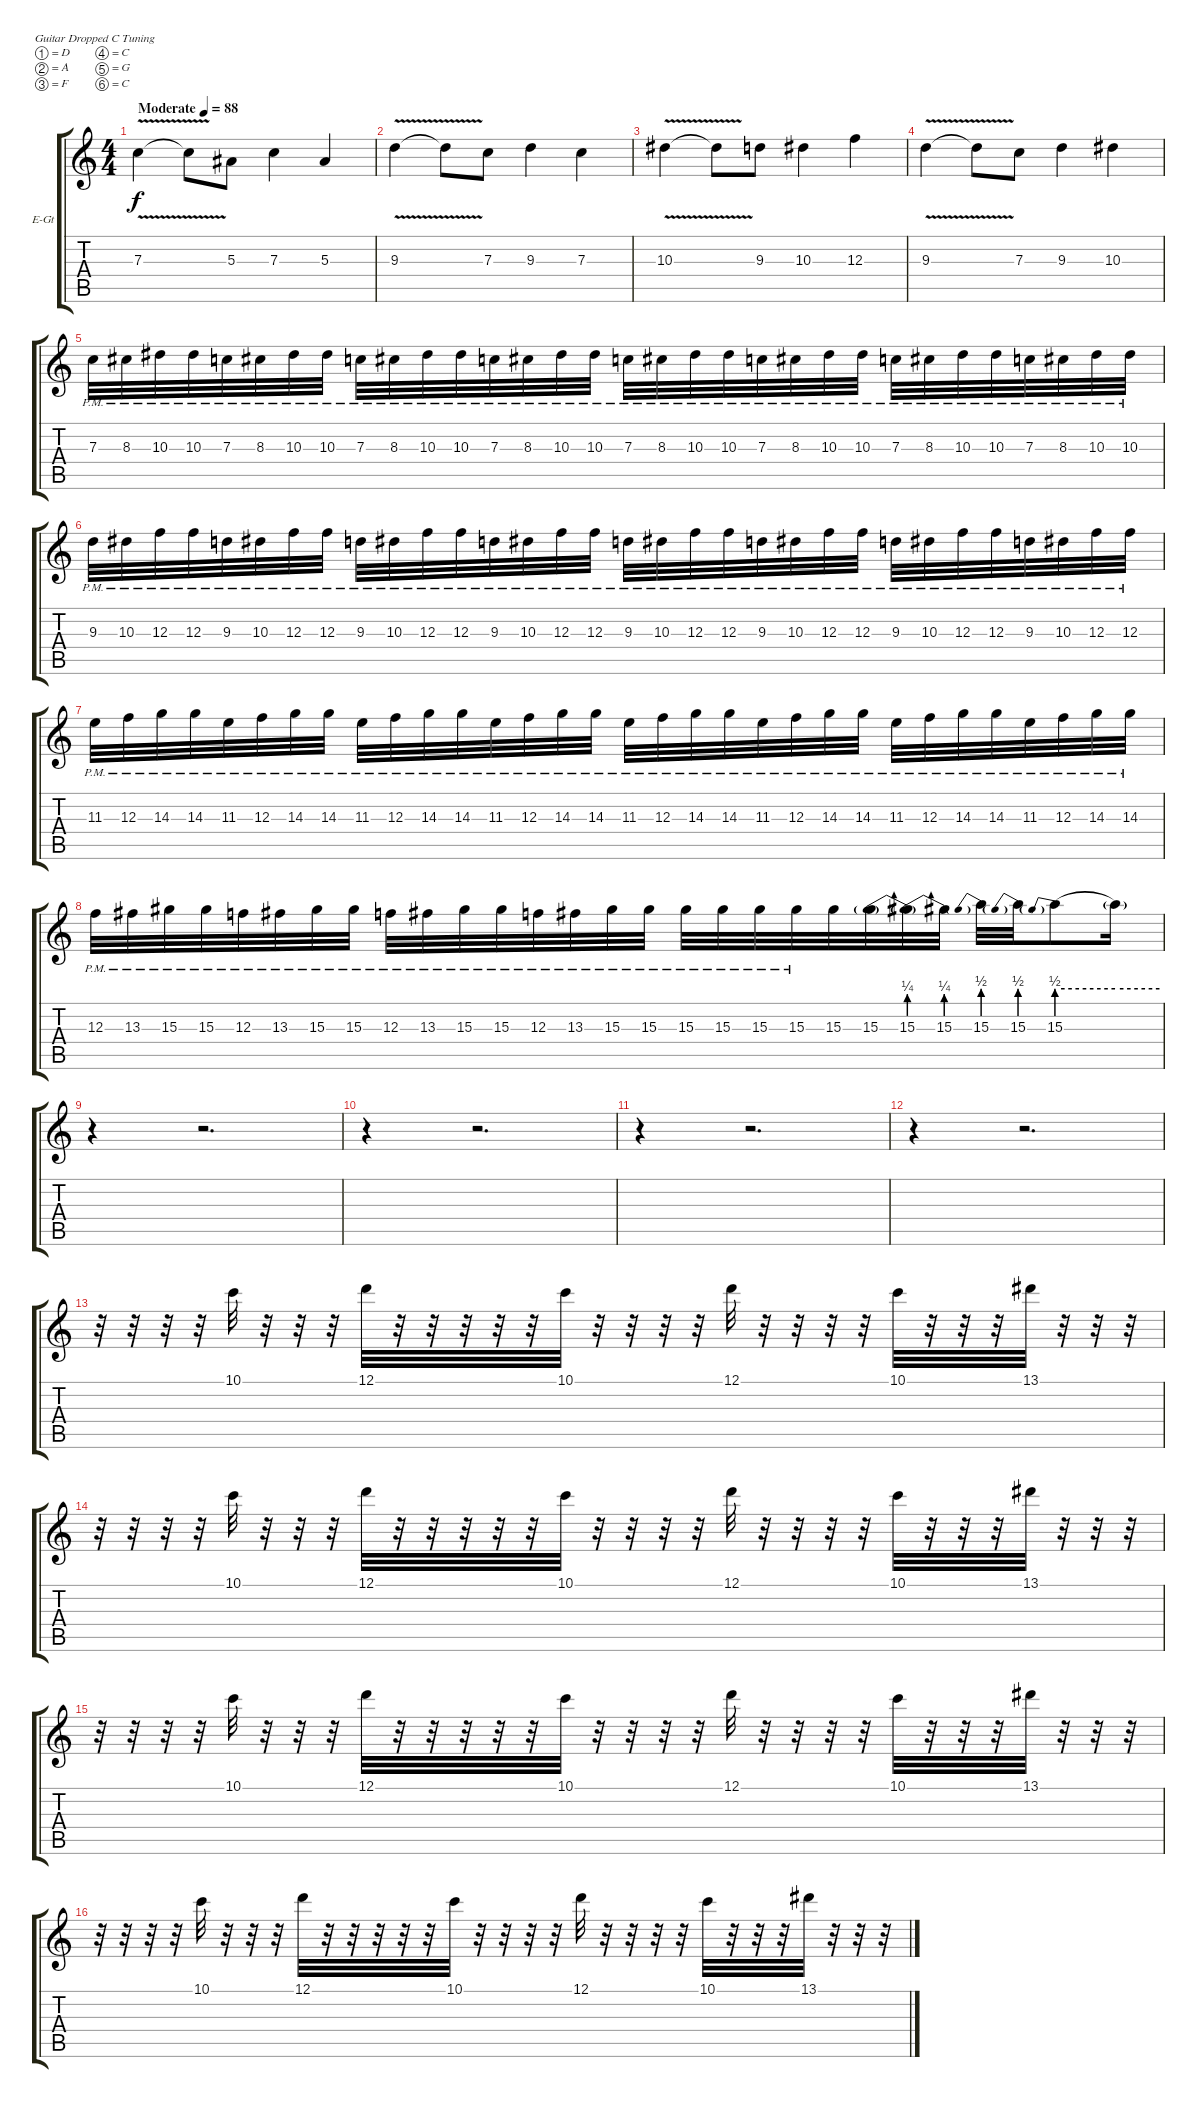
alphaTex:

\bracketExtendMode groupsimilarinstruments
\firstSystemTrackNameOrientation horizontal
\otherSystemsTrackNameOrientation horizontal
\track ("Track 3" "E-Gt") {instrument distortionguitar}
\staff {score tabs}
\tuning (D4 A3 F3 C3 G2 C2)
\ts (4 4)
\beaming (8 2 2 2 2)
\tempo (88 "Moderate")
\clef g2
\ks c
7.3{v}.4{dy f instrument distortionguitar} 7.3{v t}.8 5.3.8 7.3.4 5.3.4 |
9.3{v}.4 9.3{v t}.8 7.3.8 9.3.4 7.3.4 |
10.3{v}.4 10.3{v t}.8 9.3.8 10.3.4 12.3.4 |
9.3{v}.4 9.3{v t}.8 7.3.8 9.3.4 10.3.4 |
7.3{pm}.32 8.3{pm}.32 10.3{pm}.32 10.3{pm}.32 7.3{pm}.32 8.3{pm}.32 10.3{pm}.32 10.3{pm}.32 7.3{pm}.32 8.3{pm}.32 10.3{pm}.32 10.3{pm}.32 7.3{pm}.32 8.3{pm}.32 10.3{pm}.32 10.3{pm}.32 7.3{pm}.32 8.3{pm}.32 10.3{pm}.32 10.3{pm}.32 7.3{pm}.32 8.3{pm}.32 10.3{pm}.32 10.3{pm}.32 7.3{pm}.32 8.3{pm}.32 10.3{pm}.32 10.3{pm}.32 7.3{pm}.32 8.3{pm}.32 10.3{pm}.32 10.3{pm}.32 |
9.3{pm}.32 10.3{pm}.32 12.3{pm}.32 12.3{pm}.32 9.3{pm}.32 10.3{pm}.32 12.3{pm}.32 12.3{pm}.32 9.3{pm}.32 10.3{pm}.32 12.3{pm}.32 12.3{pm}.32 9.3{pm}.32 10.3{pm}.32 12.3{pm}.32 12.3{pm}.32 9.3{pm}.32 10.3{pm}.32 12.3{pm}.32 12.3{pm}.32 9.3{pm}.32 10.3{pm}.32 12.3{pm}.32 12.3{pm}.32 9.3{pm}.32 10.3{pm}.32 12.3{pm}.32 12.3{pm}.32 9.3{pm}.32 10.3{pm}.32 12.3{pm}.32 12.3{pm}.32 |
11.3{pm}.32 12.3{pm}.32 14.3{pm}.32 14.3{pm}.32 11.3{pm}.32 12.3{pm}.32 14.3{pm}.32 14.3{pm}.32 11.3{pm}.32 12.3{pm}.32 14.3{pm}.32 14.3{pm}.32 11.3{pm}.32 12.3{pm}.32 14.3{pm}.32 14.3{pm}.32 11.3{pm}.32 12.3{pm}.32 14.3{pm}.32 14.3{pm}.32 11.3{pm}.32 12.3{pm}.32 14.3{pm}.32 14.3{pm}.32 11.3{pm}.32 12.3{pm}.32 14.3{pm}.32 14.3{pm}.32 11.3{pm}.32 12.3{pm}.32 14.3{pm}.32 14.3{pm}.32 |
12.3{pm}.32 13.3{pm}.32 15.3{pm}.32 15.3{pm}.32 12.3{pm}.32 13.3{pm}.32 15.3{pm}.32 15.3{pm}.32 12.3{pm}.32 13.3{pm}.32 15.3{pm}.32 15.3{pm}.32 12.3{pm}.32 13.3{pm}.32 15.3{pm}.32 15.3{pm}.32 15.3{pm}.32 15.3{pm}.32 15.3{pm}.32 15.3{pm}.32 15.3.32 15.3.32 15.3{be (prebend 0 1 60 1)}.32 15.3{be (prebend 0 1 60 1)}.32 15.3{be (prebend 0 2 60 2)}.32 15.3{be (prebend 0 2 60 2)}.32 15.3{be (prebend 0 2 60 2)}.8 15.3{be (hold 0 2 60 2) t}.16 |
r.4 r.2{d} |
r.4 r.2{d} |
r.4 r.2{d} |
r.4 r.2{d} |
r.32 r.32 r.32 r.32 10.1.32 r.32 r.32 r.32 12.1.32 r.32 r.32 r.32 r.32 r.32 10.1.32 r.32 r.32 r.32 r.32 12.1.32 r.32 r.32 r.32 r.32 10.1.32 r.32 r.32 r.32 13.1.32 r.32 r.32 r.32 |
r.32 r.32 r.32 r.32 10.1.32 r.32 r.32 r.32 12.1.32 r.32 r.32 r.32 r.32 r.32 10.1.32 r.32 r.32 r.32 r.32 12.1.32 r.32 r.32 r.32 r.32 10.1.32 r.32 r.32 r.32 13.1.32 r.32 r.32 r.32 |
r.32 r.32 r.32 r.32 10.1.32 r.32 r.32 r.32 12.1.32 r.32 r.32 r.32 r.32 r.32 10.1.32 r.32 r.32 r.32 r.32 12.1.32 r.32 r.32 r.32 r.32 10.1.32 r.32 r.32 r.32 13.1.32 r.32 r.32 r.32 |
r.32 r.32 r.32 r.32 10.1.32 r.32 r.32 r.32 12.1.32 r.32 r.32 r.32 r.32 r.32 10.1.32 r.32 r.32 r.32 r.32 12.1.32 r.32 r.32 r.32 r.32 10.1.32 r.32 r.32 r.32 13.1.32 r.32 r.32 r.32
